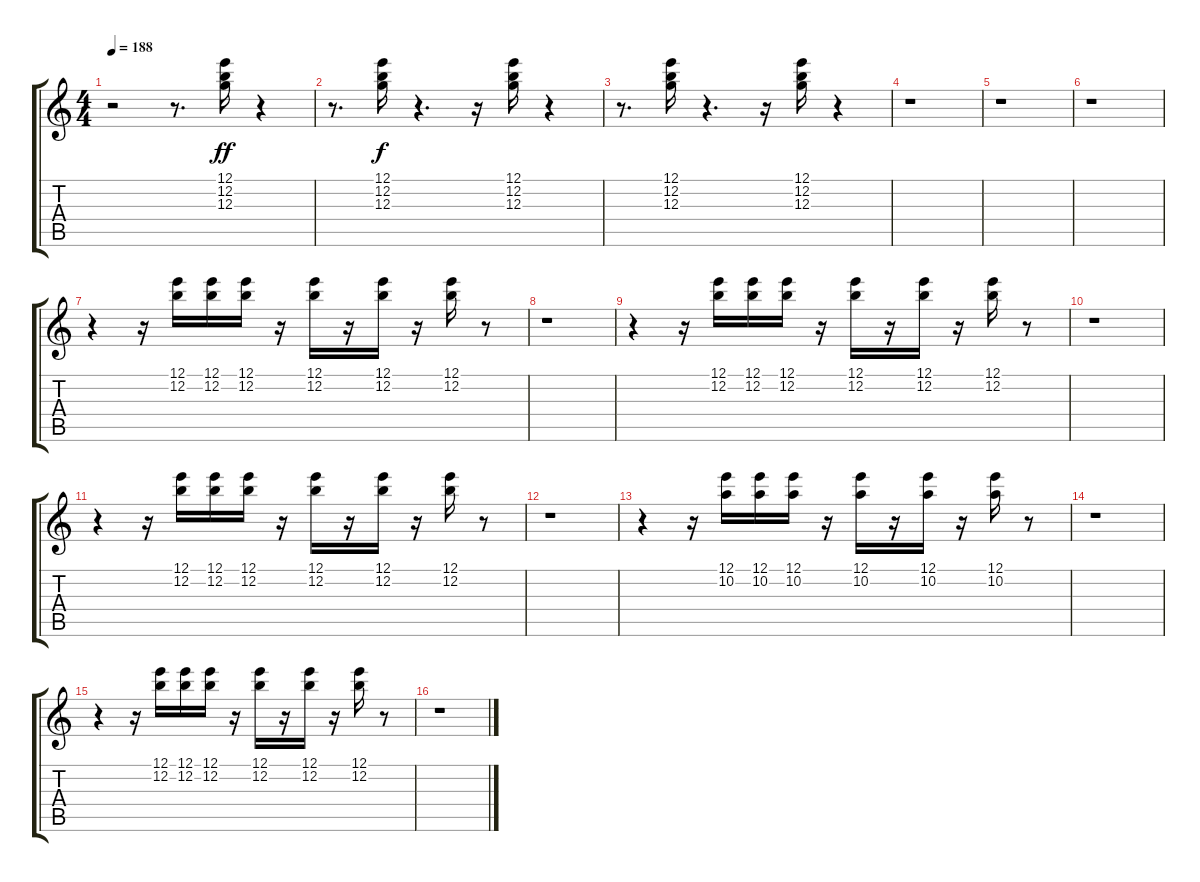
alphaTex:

\track "" {instrument electricguitarclean}
\staff {score tabs}
\tuning (E4 B3 G3 D3 A2 E2) {hide}
\ts (4 4)
\tempo 188
\clef g2
\ks c
r.2{dy f} r.8{d} (12.1 12.2 12.3).16{dy ff} r.4 |
r.8{d} (12.1 12.2 12.3).16{dy f} r.4{d} r.16 (12.1 12.2 12.3).16 r.4 |
r.8{d} (12.1 12.2 12.3).16 r.4{d} r.16 (12.1 12.2 12.3).16 r.4 |
r.1 |
r.1 |
r.1 |
r.4 r.16 (12.1 12.2).16{balance 4 instrument harpsichord} (12.1 12.2).16 (12.1 12.2).16 r.16 (12.1 12.2).16 r.16 (12.1 12.2).16 r.16 (12.1 12.2).16 r.8 |
r.1 |
r.4 r.16 (12.1 12.2).16 (12.1 12.2).16 (12.1 12.2).16 r.16 (12.1 12.2).16 r.16 (12.1 12.2).16 r.16 (12.1 12.2).16 r.8 |
r.1 |
r.4 r.16 (12.1 12.2).16 (12.1 12.2).16 (12.1 12.2).16 r.16 (12.1 12.2).16 r.16 (12.1 12.2).16 r.16 (12.1 12.2).16 r.8 |
r.1 |
r.4 r.16 (12.1 10.2).16 (12.1 10.2).16 (12.1 10.2).16 r.16 (12.1 10.2).16 r.16 (12.1 10.2).16 r.16 (12.1 10.2).16 r.8 |
r.1 |
r.4 r.16 (12.1 12.2).16 (12.1 12.2).16 (12.1 12.2).16 r.16 (12.1 12.2).16 r.16 (12.1 12.2).16 r.16 (12.1 12.2).16 r.8 |
r.1
